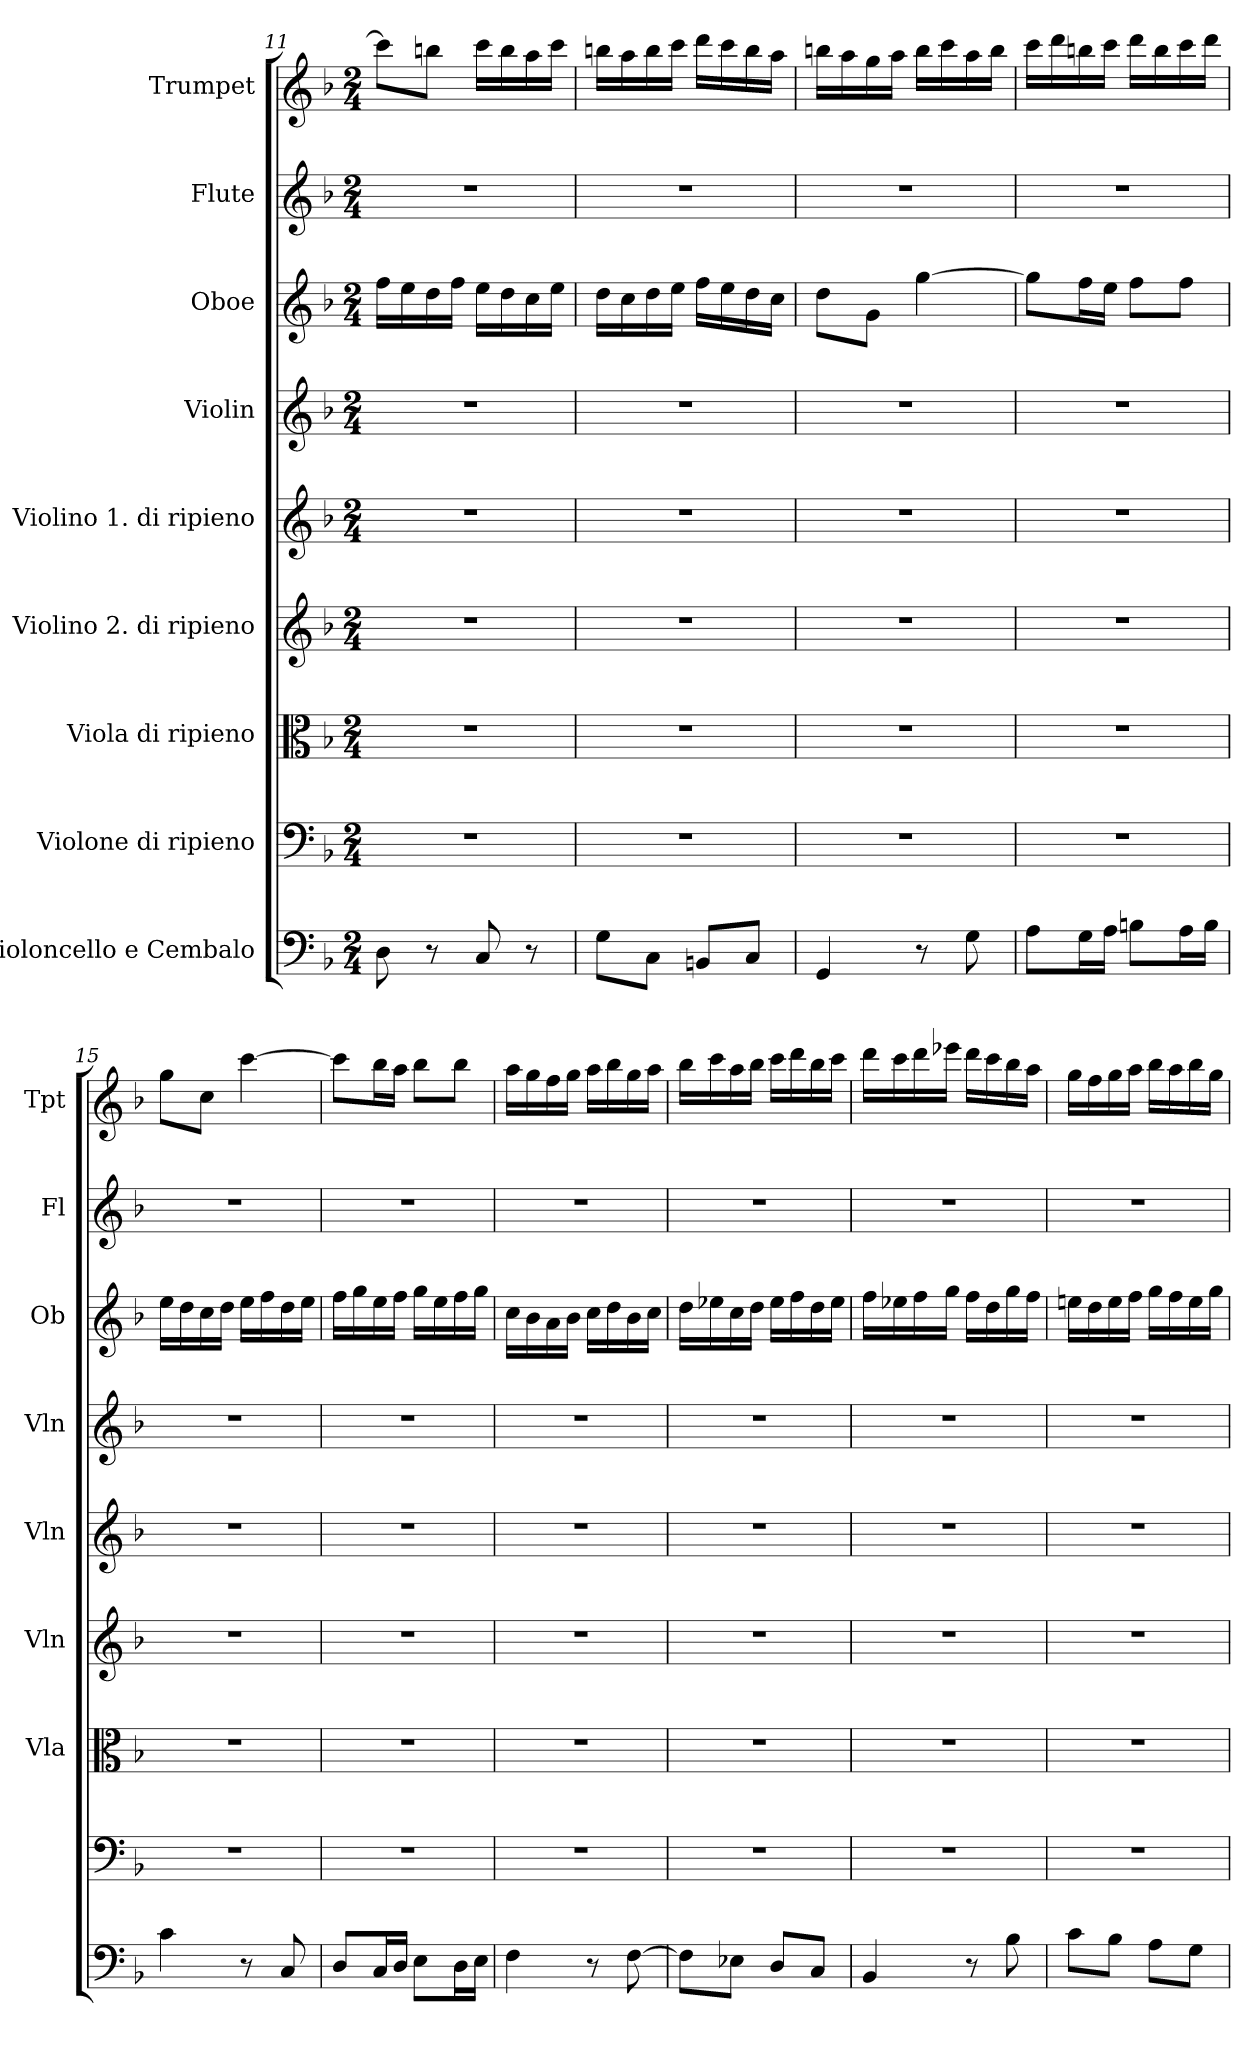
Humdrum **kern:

**kern	**kern	**kern	**kern	**kern	**kern	**kern	**kern	**kern
*part9	*part8	*part7	*part6	*part5	*part4	*part3	*part2	*part1
*staff9	*staff8	*staff7	*staff6	*staff5	*staff4	*staff3	*staff2	*staff1
*I"Violoncello e Cembalo	*I"Violone di ripieno	*I"Viola di ripieno	*I"Violino 2. di ripieno	*I"Violino 1. di ripieno	*I"Violin	*I"Oboe	*I"Flute	*I"Trumpet
*	*	*I'Vla	*I'Vln	*I'Vln	*I'Vln	*I'Ob	*I'Fl	*I'Tpt
*clefF4	*clefF4	*clefC3	*clefG2	*clefG2	*clefG2	*clefG2	*clefG2	*clefG2
*k[b-]	*k[b-]	*k[b-]	*k[b-]	*k[b-]	*k[b-]	*k[b-]	*k[b-]	*k[b-]
*F:	*F:	*F:	*F:	*F:	*F:	*F:	*F:	*F:
*M2/4	*M2/4	*M2/4	*M2/4	*M2/4	*M2/4	*M2/4	*M2/4	*M2/4
=11	=11	=11	=11	=11	=11	=11	=11	=11
8D	2r	2r	2r	2r	2r	16ffLL	2r	8cccL]
.	.	.	.	.	.	16ee	.	.
8r	.	.	.	.	.	16dd	.	8bbnJ
.	.	.	.	.	.	16ffJJ	.	.
8C	.	.	.	.	.	16eeLL	.	16cccLL
.	.	.	.	.	.	16dd	.	16bb
8r	.	.	.	.	.	16cc	.	16aa
.	.	.	.	.	.	16eeJJ	.	16cccJJ
=12	=12	=12	=12	=12	=12	=12	=12	=12
8GL	2r	2r	2r	2r	2r	16ddLL	2r	16bbnLL
.	.	.	.	.	.	16cc	.	16aa
8CJ	.	.	.	.	.	16dd	.	16bb
.	.	.	.	.	.	16eeJJ	.	16cccJJ
8BBnL	.	.	.	.	.	16ffLL	.	16dddLL
.	.	.	.	.	.	16ee	.	16ccc
8CJ	.	.	.	.	.	16dd	.	16bb
.	.	.	.	.	.	16ccJJ	.	16aaJJ
=13	=13	=13	=13	=13	=13	=13	=13	=13
4GG	2r	2r	2r	2r	2r	8ddL	2r	16bbnLL
.	.	.	.	.	.	.	.	16aa
.	.	.	.	.	.	8gJ	.	16gg
.	.	.	.	.	.	.	.	16aaJJ
8r	.	.	.	.	.	[4gg	.	16bbLL
.	.	.	.	.	.	.	.	16ccc
8G	.	.	.	.	.	.	.	16aa
.	.	.	.	.	.	.	.	16bbJJ
=14	=14	=14	=14	=14	=14	=14	=14	=14
8AL	2r	2r	2r	2r	2r	8ggL]	2r	16cccLL
.	.	.	.	.	.	.	.	16ddd
16GL	.	.	.	.	.	16ffL	.	16bbn
16AJJ	.	.	.	.	.	16eeJJ	.	16cccJJ
8BnL	.	.	.	.	.	8ffL	.	16dddLL
.	.	.	.	.	.	.	.	16bb
16AL	.	.	.	.	.	8ffJ	.	16ccc
16BJJ	.	.	.	.	.	.	.	16dddJJ
=15	=15	=15	=15	=15	=15	=15	=15	=15
4c	2r	2r	2r	2r	2r	16eeLL	2r	8ggL
.	.	.	.	.	.	16dd	.	.
.	.	.	.	.	.	16cc	.	8ccJ
.	.	.	.	.	.	16ddJJ	.	.
8r	.	.	.	.	.	16eeLL	.	[4ccc
.	.	.	.	.	.	16ff	.	.
8C	.	.	.	.	.	16dd	.	.
.	.	.	.	.	.	16eeJJ	.	.
=16	=16	=16	=16	=16	=16	=16	=16	=16
8DL	2r	2r	2r	2r	2r	16ffLL	2r	8cccL]
.	.	.	.	.	.	16gg	.	.
16CL	.	.	.	.	.	16ee	.	16bb-L
16DJJ	.	.	.	.	.	16ffJJ	.	16aaJJ
8EL	.	.	.	.	.	16ggLL	.	8bb-L
.	.	.	.	.	.	16ee	.	.
16DL	.	.	.	.	.	16ff	.	8bb-J
16EJJ	.	.	.	.	.	16ggJJ	.	.
=17	=17	=17	=17	=17	=17	=17	=17	=17
4F	2r	2r	2r	2r	2r	16ccLL	2r	16aaLL
.	.	.	.	.	.	16b-	.	16gg
.	.	.	.	.	.	16a	.	16ff
.	.	.	.	.	.	16b-JJ	.	16ggJJ
8r	.	.	.	.	.	16ccLL	.	16aaLL
.	.	.	.	.	.	16dd	.	16bb-
[8F	.	.	.	.	.	16b-	.	16gg
.	.	.	.	.	.	16ccJJ	.	16aaJJ
=18	=18	=18	=18	=18	=18	=18	=18	=18
8FL]	2r	2r	2r	2r	2r	16ddLL	2r	16bb-LL
.	.	.	.	.	.	16ee-X	.	16ccc
8E-XJ	.	.	.	.	.	16cc	.	16aa
.	.	.	.	.	.	16ddJJ	.	16bb-JJ
8DL	.	.	.	.	.	16ee-LL	.	16cccLL
.	.	.	.	.	.	16ff	.	16ddd
8CJ	.	.	.	.	.	16dd	.	16bb-
.	.	.	.	.	.	16ee-JJ	.	16cccJJ
=19	=19	=19	=19	=19	=19	=19	=19	=19
4BB-	2r	2r	2r	2r	2r	16ffLL	2r	16dddLL
.	.	.	.	.	.	16ee-X	.	16ccc
.	.	.	.	.	.	16ff	.	16ddd
.	.	.	.	.	.	16ggJJ	.	16eee-XJJ
8r	.	.	.	.	.	16ffLL	.	16dddLL
.	.	.	.	.	.	16dd	.	16ccc
8B-	.	.	.	.	.	16gg	.	16bb-
.	.	.	.	.	.	16ffJJ	.	16aaJJ
=20	=20	=20	=20	=20	=20	=20	=20	=20
8cL	2r	2r	2r	2r	2r	16eenLL	2r	16ggLL
.	.	.	.	.	.	16dd	.	16ff
8B-J	.	.	.	.	.	16ee	.	16gg
.	.	.	.	.	.	16ffJJ	.	16aaJJ
8AL	.	.	.	.	.	16ggLL	.	16bb-LL
.	.	.	.	.	.	16ff	.	16aa
8GJ	.	.	.	.	.	16ee	.	16bb-
.	.	.	.	.	.	16ggJJ	.	16ggJJ
=	=	=	=	=	=	=	=	=
*-	*-	*-	*-	*-	*-	*-	*-	*-
